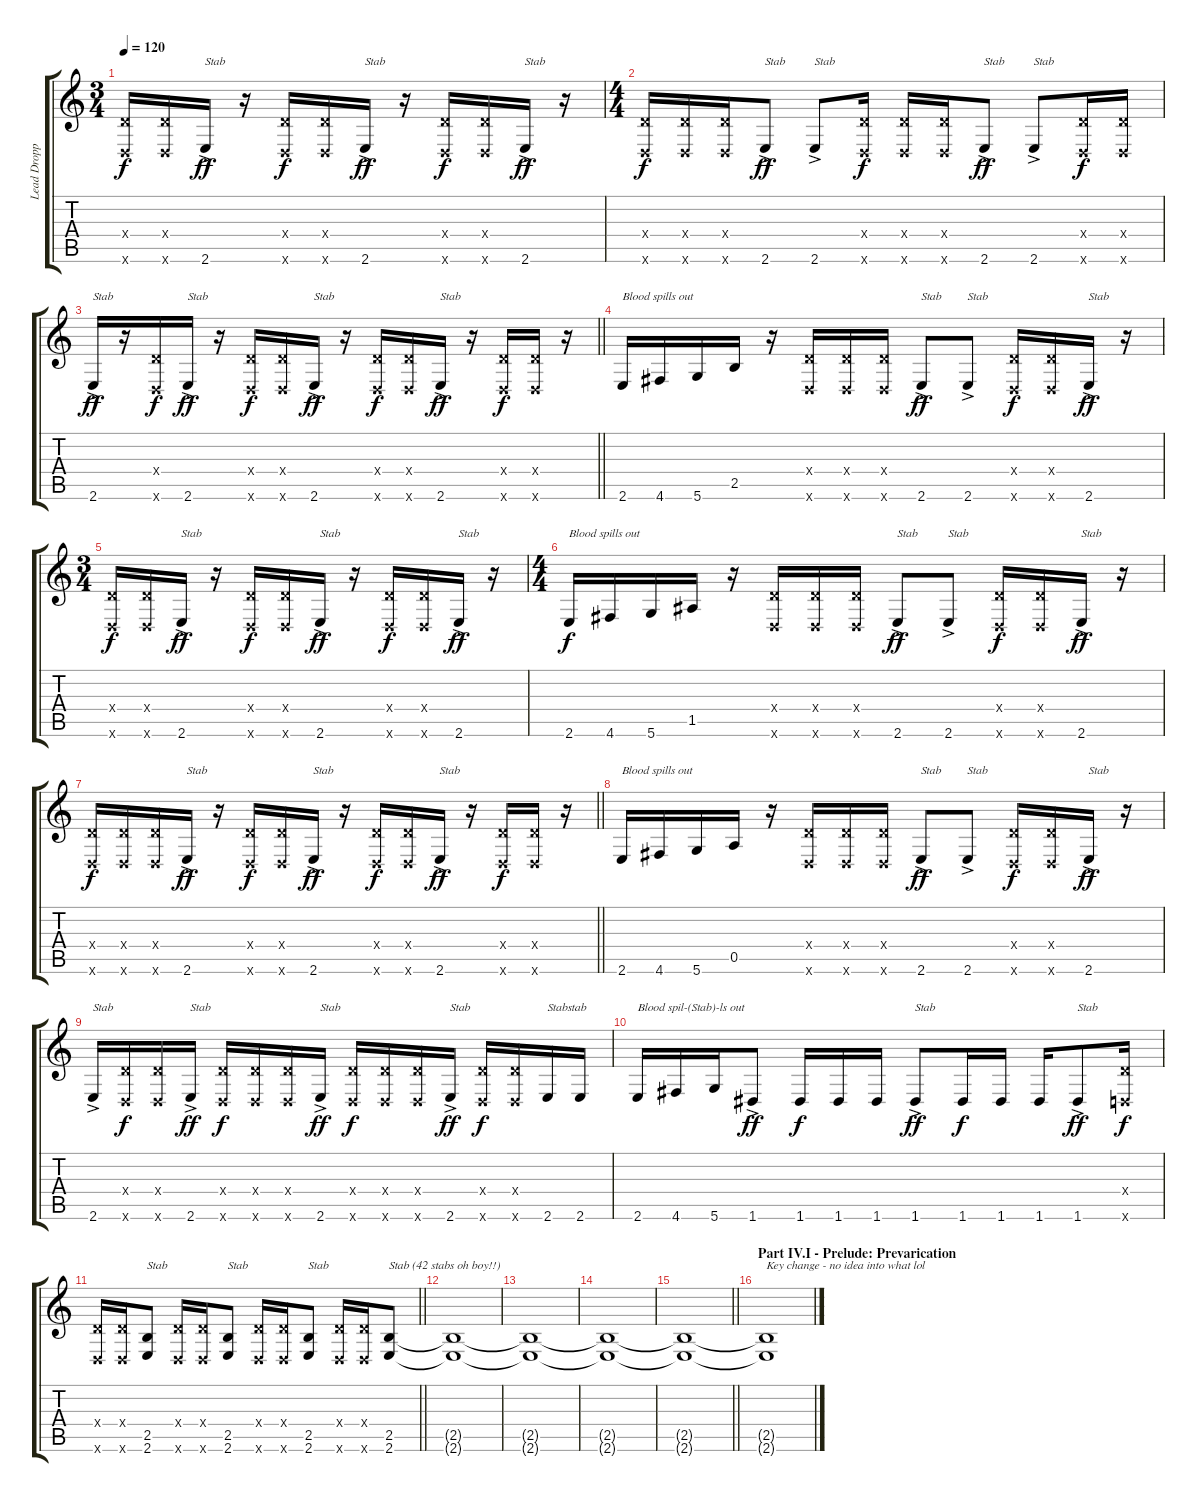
\track ("Lead Dropped D " "Lead Dropp") {instrument distortionguitar}
\staff {score tabs}
\tuning (E4 B3 G3 D3 A2 D2) {hide}
\ts (3 4)
\tempo 120
\clef g2
\ks c
(0.4{x} 0.6{x}).16{dy f} (0.4{x} 0.6{x}).16 2.6{ac}.16{txt "Stab" dy ff} r.16 (0.4{x} 0.6{x}).16{dy f} (0.4{x} 0.6{x}).16 2.6{ac}.16{txt "Stab" dy ff} r.16 (0.4{x} 0.6{x}).16{dy f} (0.4{x} 0.6{x}).16 2.6{ac}.16{txt "Stab" dy ff} r.16 |
\ts (4 4)
(0.4{x} 0.6{x}).16{dy f} (0.4{x} 0.6{x}).16 (0.4{x} 0.6{x}).16 2.6{ac}.8{txt "Stab" dy ff} 2.6{ac}.8{txt "Stab"} (0.4{x} 0.6{x}).16{dy f} (0.4{x} 0.6{x}).16 (0.4{x} 0.6{x}).16 2.6{ac}.8{txt "Stab" dy ff} 2.6{ac}.8{txt "Stab"} (0.4{x} 0.6{x}).16{dy f} (0.4{x} 0.6{x}).16 |
\barLineRight lightlight
2.6{ac}.16{txt "Stab" dy ff} r.16 (0.4{x} 0.6{x}).16{dy f} 2.6{ac}.16{txt "Stab" dy ff} r.16 (0.4{x} 0.6{x}).16{dy f} (0.4{x} 0.6{x}).16 2.6{ac}.16{txt "Stab" dy ff} r.16 (0.4{x} 0.6{x}).16{dy f} (0.4{x} 0.6{x}).16 2.6{ac}.16{txt "Stab" dy ff} r.16 (0.4{x} 0.6{x}).16{dy f} (0.4{x} 0.6{x}).16 r.16 |
2.6.16{txt "Blood spills out"} 4.6.16 5.6.16 2.5.16 r.16 (0.4{x} 0.6{x}).16 (0.4{x} 0.6{x}).16 (0.4{x} 0.6{x}).16 2.6{ac}.8{txt "Stab" dy ff} 2.6{ac}.8{txt "Stab"} (0.4{x} 0.6{x}).16{dy f} (0.4{x} 0.6{x}).16 2.6{ac}.16{txt "Stab" dy ff} r.16 |
\ts (3 4)
(0.4{x} 0.6{x}).16{dy f} (0.4{x} 0.6{x}).16 2.6{ac}.16{txt "Stab" dy ff} r.16 (0.4{x} 0.6{x}).16{dy f} (0.4{x} 0.6{x}).16 2.6{ac}.16{txt "Stab" dy ff} r.16 (0.4{x} 0.6{x}).16{dy f} (0.4{x} 0.6{x}).16 2.6{ac}.16{txt "Stab" dy ff} r.16 |
\ts (4 4)
2.6.16{txt "Blood spills out" dy f} 4.6.16 5.6.16 1.5.16 r.16 (0.4{x} 0.6{x}).16 (0.4{x} 0.6{x}).16 (0.4{x} 0.6{x}).16 2.6{ac}.8{txt "Stab" dy ff} 2.6{ac}.8{txt "Stab"} (0.4{x} 0.6{x}).16{dy f} (0.4{x} 0.6{x}).16 2.6{ac}.16{txt "Stab" dy ff} r.16 |
\barLineRight lightlight
(0.4{x} 0.6{x}).16{dy f} (0.4{x} 0.6{x}).16 (0.4{x} 0.6{x}).16 2.6{ac}.16{txt "Stab" dy ff} r.16 (0.4{x} 0.6{x}).16{dy f} (0.4{x} 0.6{x}).16 2.6{ac}.16{txt "Stab" dy ff} r.16 (0.4{x} 0.6{x}).16{dy f} (0.4{x} 0.6{x}).16 2.6{ac}.16{txt "Stab" dy ff} r.16 (0.4{x} 0.6{x}).16{dy f} (0.4{x} 0.6{x}).16 r.16 |
2.6.16{txt "Blood spills out"} 4.6.16 5.6.16 0.5.16 r.16 (0.4{x} 0.6{x}).16 (0.4{x} 0.6{x}).16 (0.4{x} 0.6{x}).16 2.6{ac}.8{txt "Stab" dy ff} 2.6{ac}.8{txt "Stab"} (0.4{x} 0.6{x}).16{dy f} (0.4{x} 0.6{x}).16 2.6{ac}.16{txt "Stab" dy ff} r.16 |
2.6{ac}.16{txt "Stab"} (0.4{x} 0.6{x}).16{dy f} (0.4{x} 0.6{x}).16 2.6{ac}.16{txt "Stab" dy ff} (0.4{x} 0.6{x}).16{dy f} (0.4{x} 0.6{x}).16 (0.4{x} 0.6{x}).16 2.6{ac}.16{txt "Stab" dy ff} (0.4{x} 0.6{x}).16{dy f} (0.4{x} 0.6{x}).16 (0.4{x} 0.6{x}).16 2.6{ac}.16{txt "Stab" dy ff} (0.4{x} 0.6{x}).16{dy f} (0.4{x} 0.6{x}).16 2.6.16{txt "Stabstab"} 2.6.16 |
2.6.16{txt "Blood spil-(Stab)-ls out"} 4.6.16 5.6.16 1.6{ac}.8{dy ff} 1.6.16{dy f} 1.6.16 1.6.16 1.6{ac}.8{txt "Stab" dy ff} 1.6.16{dy f} 1.6.16 1.6.16 1.6{ac}.8{txt "Stab" dy ff} (0.4{x} 0.6{x}).16{dy f} |
\barLineRight lightlight
(0.4{x} 0.6{x}).16 (0.4{x} 0.6{x}).16 (2.5 2.6).8{txt "Stab"} (0.4{x} 0.6{x}).16 (0.4{x} 0.6{x}).16 (2.5 2.6).8{txt "Stab"} (0.4{x} 0.6{x}).16 (0.4{x} 0.6{x}).16 (2.5 2.6).8{txt "Stab"} (0.4{x} 0.6{x}).16 (0.4{x} 0.6{x}).16 (2.5 2.6).8{txt "Stab (42 stabs oh boy!!)"} |
\section ("" "")
(2.5{t} 2.6{t}).1 |
(2.5{t} 2.6{t}).1 |
(2.5{t} 2.6{t}).1{volume 0} |
\barLineRight lightlight
(2.5{t} 2.6{t}).1 |
\section ("" "Part IV.I - Prelude: Prevarication")
(2.5{t} 2.6{t}).1{txt "Key change - no idea into what lol"}
